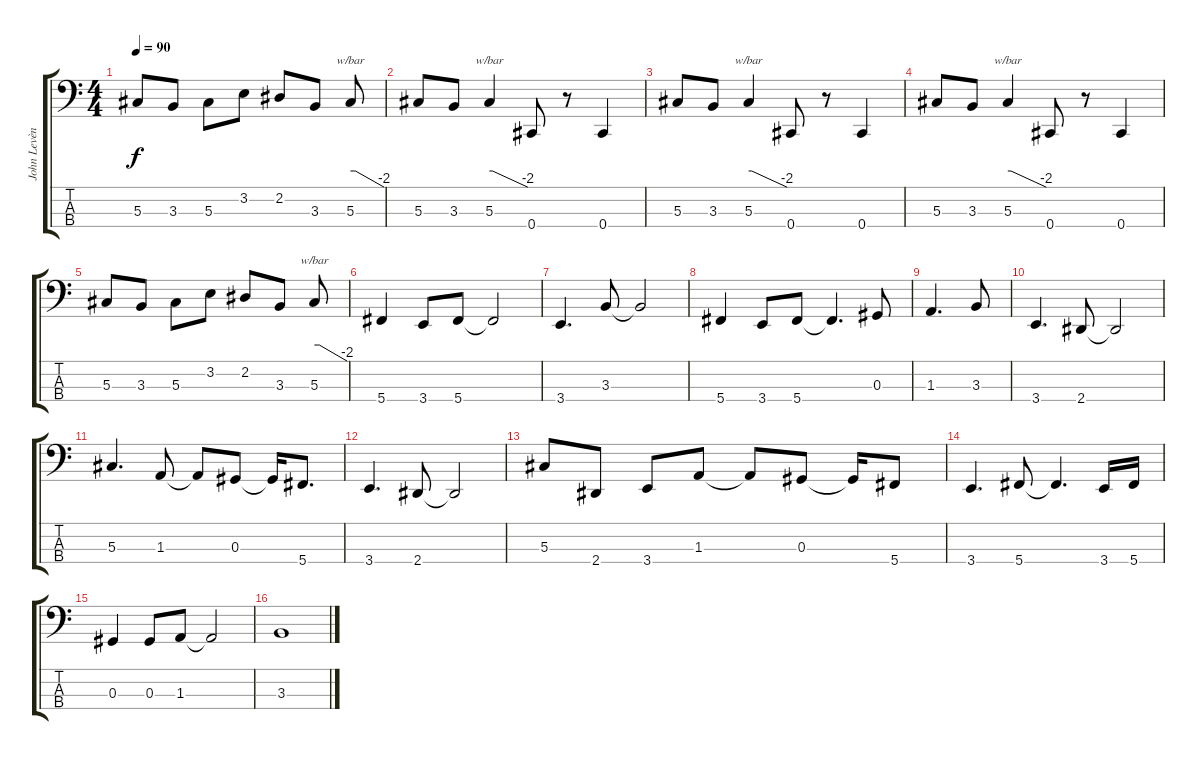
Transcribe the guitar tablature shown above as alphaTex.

\track ("John Levèn" "John Levèn") {instrument electricbasspick}
\staff {score tabs}
\tuning (Gb2 Db2 Ab1 Db1) {hide}
\ts (4 4)
\tempo 90
\clef f4
\ks c
5.3.8{dy f} 3.3.8 5.3.8 3.2.8 2.2.8 3.3.8 5.3.8{tbe (custom default 0 0 6 0 9 0 60 -8)} |
5.3.8 3.3.8 5.3.4{tbe (custom default 0 0 5 0 60 -8)} 0.4.8 r.8 0.4.4 |
5.3.8 3.3.8 5.3.4{tbe (custom default 0 0 5 0 60 -8)} 0.4.8 r.8 0.4.4 |
5.3.8 3.3.8 5.3.4{tbe (custom default 0 0 5 0 60 -8)} 0.4.8 r.8 0.4.4 |
5.3.8 3.3.8 5.3.8 3.2.8 2.2.8 3.3.8 5.3.8{tbe (custom default 0 0 6 0 9 0 60 -8)} |
5.4.4 3.4.8 5.4.8 5.4{t}.2 |
3.4.4{d} 3.3.8 3.3{t}.2 |
5.4.4 3.4.8 5.4.8 5.4{t}.4{d} 0.3.8 |
1.3.4{d} 3.3.8 |
3.4.4{d} 2.4.8 2.4{t}.2 |
5.3.4{d} 1.3.8 1.3{t}.8 0.3.8 0.3{t}.16 5.4.8{d} |
3.4.4{d} 2.4.8 2.4{t}.2 |
5.3.8 2.4.8 3.4.8 1.3.8 1.3{t}.8 0.3.8 0.3{t}.16 5.4.8 |
3.4.4{d} 5.4.8 5.4{t}.4{d} 3.4.16 5.4.16 |
0.3.4 0.3.8 1.3.8 1.3{t}.2 |
3.3.1
